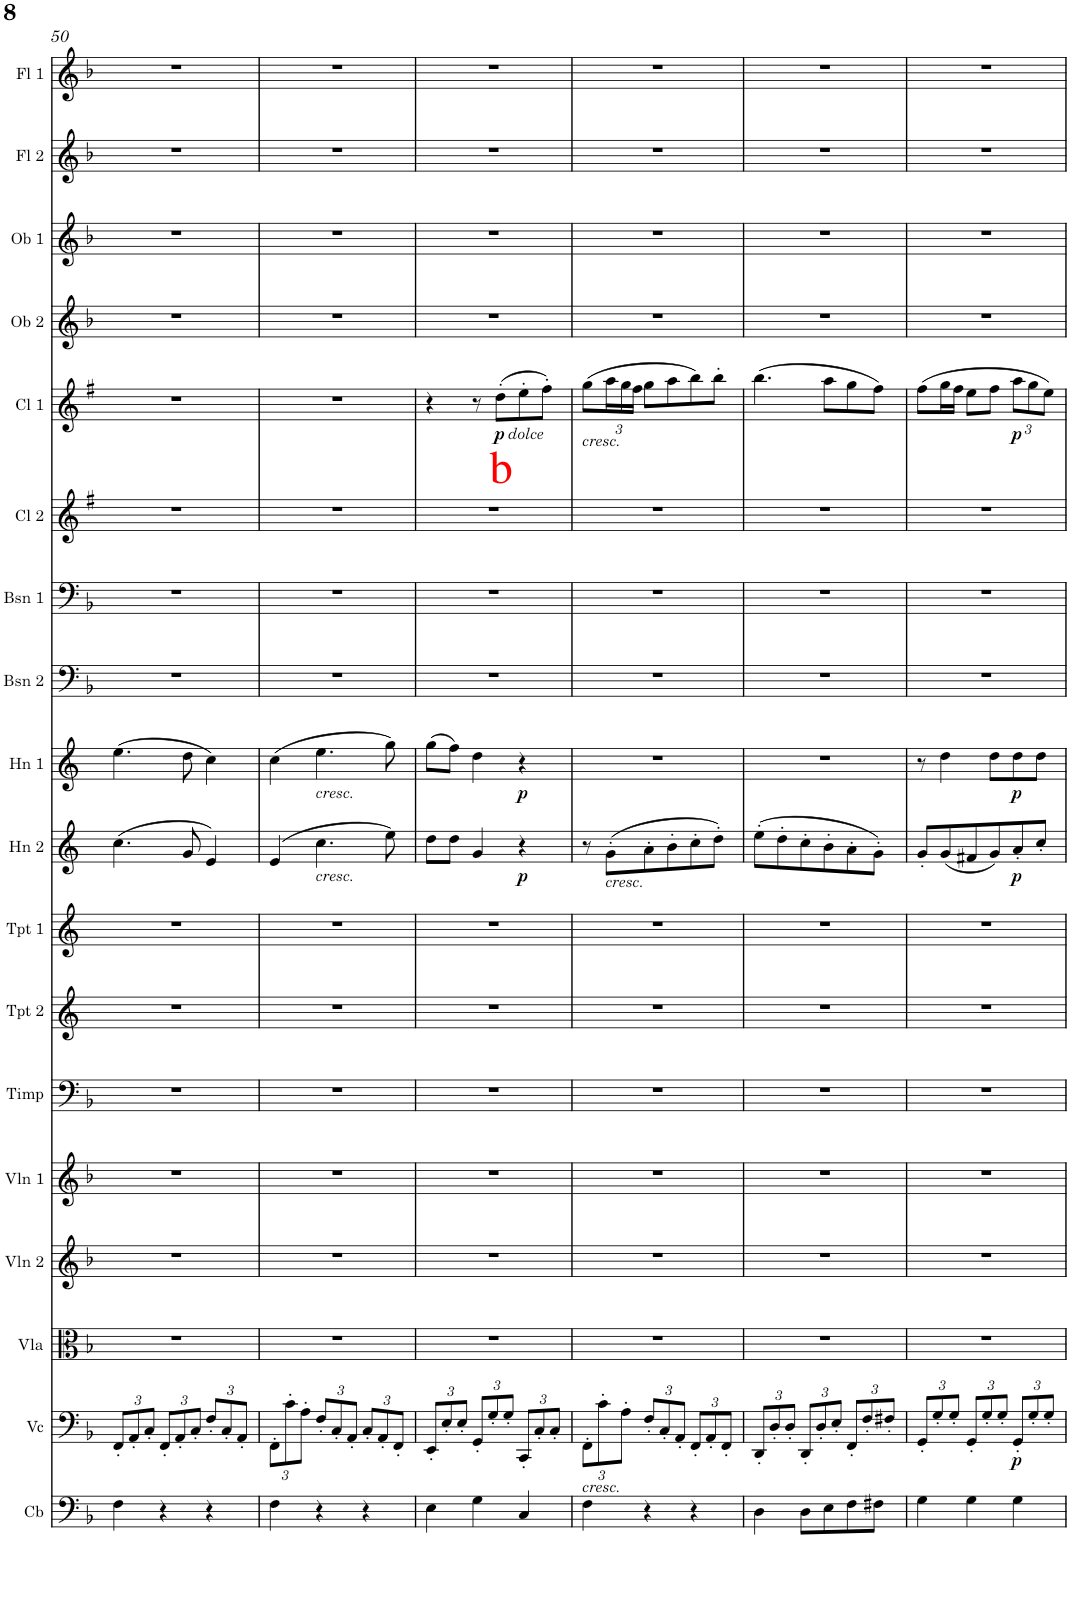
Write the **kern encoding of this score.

**kern	**kern	**dynam	**kern	**kern	**kern	**kern	**kern	**kern	**kern	**dynam	**kern	**dynam	**kern	**kern	**kern	**kern	**text	**dynam	**kern	**kern	**kern	**kern
*part18	*part17	*part17	*part16	*part15	*part14	*part13	*part12	*part11	*part10	*part10	*part9	*part9	*part8	*part7	*part6	*part5	*part5	*part5	*part4	*part3	*part2	*part1
*staff18	*staff17	*staff17	*staff16	*staff15	*staff14	*staff13	*staff12	*staff11	*staff10	*staff10	*staff9	*staff9	*staff8	*staff7	*staff6	*staff5	*staff5	*staff5	*staff4	*staff3	*staff2	*staff1
*I"Contrabass	*I"Violoncello	*	*I"Viola	*I"Violin 2	*I"Violin 1	*I"Timpani	*I"F Trumpet 2	*I"F Trumpet 1	*I"F Horn 2	*	*I"F Horn 1	*	*I"Bassoon 2	*I"Bassoon 1	*I"Bb Clarinet 2	*I"Bb Clarinet 1	*	*	*I"Oboe 2	*I"Oboe 1	*I"Flute 2	*I"Flute 1
*I'Cb	*I'Vc	*	*I'Vla	*I'Vln 2	*I'Vln 1	*I'Timp	*I'Tpt 2	*I'Tpt 1	*I'Hn 2	*	*I'Hn 1	*	*I'Bsn 2	*I'Bsn 1	*I'Cl 2	*I'Cl 1	*	*	*I'Ob 2	*I'Ob 1	*I'Fl 2	*I'Fl 1
!!LO:PB:g=z
*clefF4	*clefF4	*	*clefC3	*clefG2	*clefG2	*clefF4	*clefG2	*clefG2	*clefG2	*	*clefG2	*	*clefF4	*clefF4	*clefG2	*clefG2	*	*	*clefG2	*clefG2	*clefG2	*clefG2
*Trd7c12	*	*	*	*	*	*	*Trd-3c-5	*Trd-3c-5	*Trd4c7	*	*Trd4c7	*	*	*	*Trd1c2	*Trd1c2	*	*	*	*	*	*
*k[b-]	*k[b-]	*	*k[b-]	*k[b-]	*k[b-]	*k[b-]	*k[]	*k[]	*k[]	*	*k[]	*	*k[b-]	*k[b-]	*k[f#]	*k[f#]	*	*	*k[b-]	*k[b-]	*k[b-]	*k[b-]
*M3/4	*M3/4	*	*M3/4	*M3/4	*M3/4	*M3/4	*M3/4	*M3/4	*M3/4	*	*M3/4	*	*M3/4	*M3/4	*M3/4	*M3/4	*	*	*M3/4	*M3/4	*M3/4	*M3/4
*	*Xbrackettup	*	*	*	*	*	*	*	*	*	*	*	*	*	*	*	*	*	*	*	*	*
=50	=50	=50	=50	=50	=50	=50	=50	=50	=50	=50	=50	=50	=50	=50	=50	=50	=50	=50	=50	=50	=50	=50
4F\	12FF'/L	.	2.r	2.r	2.r	2.r	2.r	2.r	(4.cc\	.	(4.ee\	.	2.r	2.r	2.r	2.r	.	.	2.r	2.r	2.r	2.r
.	12AA'/	.	.	.	.	.	.	.	.	.	.	.	.	.	.	.	.	.	.	.	.	.
.	12C'/J	.	.	.	.	.	.	.	.	.	.	.	.	.	.	.	.	.	.	.	.	.
4r	12FF'/L	.	.	.	.	.	.	.	.	.	.	.	.	.	.	.	.	.	.	.	.	.
.	12AA'/	.	.	.	.	.	.	.	.	.	.	.	.	.	.	.	.	.	.	.	.	.
.	.	.	.	.	.	.	.	.	8g/	.	8dd\	.	.	.	.	.	.	.	.	.	.	.
.	12C'/J	.	.	.	.	.	.	.	.	.	.	.	.	.	.	.	.	.	.	.	.	.
4r	12F'/L	.	.	.	.	.	.	.	4e/)	.	4cc\)	.	.	.	.	.	.	.	.	.	.	.
.	12C'/	.	.	.	.	.	.	.	.	.	.	.	.	.	.	.	.	.	.	.	.	.
.	12AA'/J	.	.	.	.	.	.	.	.	.	.	.	.	.	.	.	.	.	.	.	.	.
=51	=51	=51	=51	=51	=51	=51	=51	=51	=51	=51	=51	=51	=51	=51	=51	=51	=51	=51	=51	=51	=51	=51
4F\	12FF'\L	.	2.r	2.r	2.r	2.r	2.r	2.r	(4e/	.	(4cc\	.	2.r	2.r	2.r	2.r	.	.	2.r	2.r	2.r	2.r
.	12c'\	.	.	.	.	.	.	.	.	.	.	.	.	.	.	.	.	.	.	.	.	.
.	12A'\J	.	.	.	.	.	.	.	.	.	.	.	.	.	.	.	.	.	.	.	.	.
!	!	!	!	!	!	!	!	!	!	!	!LO:TX:b:i:t=cresc.	!	!	!	!	!	!	!	!	!	!	!
!	!	!	!	!	!	!	!	!	!LO:TX:b:i:t=cresc.	!	!	!	!	!	!	!	!	!	!	!	!	!
4r	12F'/L	.	.	.	.	.	.	.	4.cc\	.	4.ee\	.	.	.	.	.	.	.	.	.	.	.
.	12C'/	.	.	.	.	.	.	.	.	.	.	.	.	.	.	.	.	.	.	.	.	.
.	12AA'/J	.	.	.	.	.	.	.	.	.	.	.	.	.	.	.	.	.	.	.	.	.
4r	12C'/L	.	.	.	.	.	.	.	.	.	.	.	.	.	.	.	.	.	.	.	.	.
.	12AA'/	.	.	.	.	.	.	.	.	.	.	.	.	.	.	.	.	.	.	.	.	.
.	.	.	.	.	.	.	.	.	8ee\)	.	8gg\)	.	.	.	.	.	.	.	.	.	.	.
.	12FF'/J	.	.	.	.	.	.	.	.	.	.	.	.	.	.	.	.	.	.	.	.	.
=52	=52	=52	=52	=52	=52	=52	=52	=52	=52	=52	=52	=52	=52	=52	=52	=52	=52	=52	=52	=52	=52	=52
4E\	12EE'/L	.	2.r	2.r	2.r	2.r	2.r	2.r	8dd\L	.	(8gg\L	.	2.r	2.r	2.r	4r	.	.	2.r	2.r	2.r	2.r
.	12E'/	.	.	.	.	.	.	.	.	.	.	.	.	.	.	.	.	.	.	.	.	.
.	.	.	.	.	.	.	.	.	8dd\J	.	8ff\J)	.	.	.	.	.	.	.	.	.	.	.
.	12E'/J	.	.	.	.	.	.	.	.	.	.	.	.	.	.	.	.	.	.	.	.	.
4G\	12GG'/L	.	.	.	.	.	.	.	4g/	.	4dd\	.	.	.	.	8r	.	.	.	.	.	.
.	12G'/	.	.	.	.	.	.	.	.	.	.	.	.	.	.	.	.	.	.	.	.	.
!	!	!	!	!	!	!	!	!	!	!	!	!	!	!	!	!LO:TX:b:i:t=dolce	!	!	!	!	!	!
!	!	!	!	!	!	!	!	!	!	!	!	!	!	!	!	!	!LO:LY:b:color=#FF0000	!LO:DY:b	!	!	!	!
.	.	.	.	.	.	.	.	.	.	.	.	.	.	.	.	(8dd'\L	b	p	.	.	.	.
.	12G'/J	.	.	.	.	.	.	.	.	.	.	.	.	.	.	.	.	.	.	.	.	.
!	!	!	!	!	!	!	!	!	!	!LO:DY:b	!	!LO:DY:b	!	!	!	!	!	!	!	!	!	!
4C/	12CC'/L	.	.	.	.	.	.	.	4r	p	4r	p	.	.	.	8ee'\	.	.	.	.	.	.
.	12C'/	.	.	.	.	.	.	.	.	.	.	.	.	.	.	.	.	.	.	.	.	.
.	.	.	.	.	.	.	.	.	.	.	.	.	.	.	.	8ff#'\J)	.	.	.	.	.	.
.	12C'/J	.	.	.	.	.	.	.	.	.	.	.	.	.	.	.	.	.	.	.	.	.
=53	=53	=53	=53	=53	=53	=53	=53	=53	=53	=53	=53	=53	=53	=53	=53	=53	=53	=53	=53	=53	=53	=53
!	!	!	!	!	!	!	!	!	!	!	!	!	!	!	!	!LO:TX:b:i:t=cresc.	!	!	!	!	!	!
!	!LO:TX:b:i:t=cresc.	!	!	!	!	!	!	!	!	!	!	!	!	!	!	!	!	!	!	!	!	!
4F\	12FF'\L	.	2.r	2.r	2.r	2.r	2.r	2.r	8r	.	2.r	.	2.r	2.r	2.r	(8gg\L	.	.	2.r	2.r	2.r	2.r
.	12c'\	.	.	.	.	.	.	.	.	.	.	.	.	.	.	.	.	.	.	.	.	.
*	*	*	*	*	*	*	*	*	*	*	*	*	*	*	*	*Xbrackettup	*	*	*	*	*	*
!	!	!	!	!	!	!	!	!	!LO:TX:b:i:t=cresc.	!	!	!	!	!	!	!	!	!	!	!	!	!
.	.	.	.	.	.	.	.	.	(8g'\L	.	.	.	.	.	.	24aa\L	.	.	.	.	.	.
.	12A'\J	.	.	.	.	.	.	.	.	.	.	.	.	.	.	24gg\	.	.	.	.	.	.
.	.	.	.	.	.	.	.	.	.	.	.	.	.	.	.	24ff#\JJ	.	.	.	.	.	.
4r	12F'/L	.	.	.	.	.	.	.	8a'\	.	.	.	.	.	.	8gg\L	.	.	.	.	.	.
.	12C'/	.	.	.	.	.	.	.	.	.	.	.	.	.	.	.	.	.	.	.	.	.
.	.	.	.	.	.	.	.	.	8b'\	.	.	.	.	.	.	8aa\	.	.	.	.	.	.
.	12AA'/J	.	.	.	.	.	.	.	.	.	.	.	.	.	.	.	.	.	.	.	.	.
4r	12FF'/L	.	.	.	.	.	.	.	8cc'\	.	.	.	.	.	.	8bb\)	.	.	.	.	.	.
.	12AA'/	.	.	.	.	.	.	.	.	.	.	.	.	.	.	.	.	.	.	.	.	.
.	.	.	.	.	.	.	.	.	8dd'\J)	.	.	.	.	.	.	8bb'\J	.	.	.	.	.	.
.	12FF'/J	.	.	.	.	.	.	.	.	.	.	.	.	.	.	.	.	.	.	.	.	.
=54	=54	=54	=54	=54	=54	=54	=54	=54	=54	=54	=54	=54	=54	=54	=54	=54	=54	=54	=54	=54	=54	=54
4D\	12DD'/L	.	2.r	2.r	2.r	2.r	2.r	2.r	(8ee'\L	.	2.r	.	2.r	2.r	2.r	(4.bb\	.	.	2.r	2.r	2.r	2.r
.	12D'/	.	.	.	.	.	.	.	.	.	.	.	.	.	.	.	.	.	.	.	.	.
.	.	.	.	.	.	.	.	.	8dd'\	.	.	.	.	.	.	.	.	.	.	.	.	.
.	12D'/J	.	.	.	.	.	.	.	.	.	.	.	.	.	.	.	.	.	.	.	.	.
8D\L	12DD'/L	.	.	.	.	.	.	.	8cc'\	.	.	.	.	.	.	.	.	.	.	.	.	.
.	12D'/	.	.	.	.	.	.	.	.	.	.	.	.	.	.	.	.	.	.	.	.	.
8E\	.	.	.	.	.	.	.	.	8b'\	.	.	.	.	.	.	8aa\L	.	.	.	.	.	.
.	12E'/J	.	.	.	.	.	.	.	.	.	.	.	.	.	.	.	.	.	.	.	.	.
8F\	12FF'/L	.	.	.	.	.	.	.	8a'\	.	.	.	.	.	.	8gg\	.	.	.	.	.	.
.	12F'/	.	.	.	.	.	.	.	.	.	.	.	.	.	.	.	.	.	.	.	.	.
8F#X\J	.	.	.	.	.	.	.	.	8g'\J)	.	.	.	.	.	.	8ff#\J)	.	.	.	.	.	.
.	12F#X'/J	.	.	.	.	.	.	.	.	.	.	.	.	.	.	.	.	.	.	.	.	.
=55	=55	=55	=55	=55	=55	=55	=55	=55	=55	=55	=55	=55	=55	=55	=55	=55	=55	=55	=55	=55	=55	=55
4G\	12GG'/L	.	2.r	2.r	2.r	2.r	2.r	2.r	8g'/L	.	8r	.	2.r	2.r	2.r	(8ff#\L	.	.	2.r	2.r	2.r	2.r
.	12G'/	.	.	.	.	.	.	.	.	.	.	.	.	.	.	.	.	.	.	.	.	.
.	.	.	.	.	.	.	.	.	(8g/	.	4dd\	.	.	.	.	16gg\L	.	.	.	.	.	.
.	12G'/J	.	.	.	.	.	.	.	.	.	.	.	.	.	.	.	.	.	.	.	.	.
.	.	.	.	.	.	.	.	.	.	.	.	.	.	.	.	16ff#\JJ	.	.	.	.	.	.
4G\	12GG'/L	.	.	.	.	.	.	.	8f#X/	.	.	.	.	.	.	8ee\L	.	.	.	.	.	.
.	12G'/	.	.	.	.	.	.	.	.	.	.	.	.	.	.	.	.	.	.	.	.	.
.	.	.	.	.	.	.	.	.	8g/)	.	8dd\L	.	.	.	.	8ff#\J	.	.	.	.	.	.
.	12G'/J	.	.	.	.	.	.	.	.	.	.	.	.	.	.	.	.	.	.	.	.	.
!	!	!LO:DY:b	!	!	!	!	!	!	!	!LO:DY:b	!	!LO:DY:b	!	!	!	!	!	!LO:DY:b	!	!	!	!
4G\	12GG'/L	p	.	.	.	.	.	.	8a'/	p	8dd\	p	.	.	.	12aa\L	.	p	.	.	.	.
.	12G'/	.	.	.	.	.	.	.	.	.	.	.	.	.	.	12gg\	.	.	.	.	.	.
.	.	.	.	.	.	.	.	.	8cc'/J	.	8dd\J	.	.	.	.	.	.	.	.	.	.	.
.	12G'/J	.	.	.	.	.	.	.	.	.	.	.	.	.	.	12ee\J)	.	.	.	.	.	.
=	=	=	=	=	=	=	=	=	=	=	=	=	=	=	=	=	=	=	=	=	=	=
*-	*-	*-	*-	*-	*-	*-	*-	*-	*-	*-	*-	*-	*-	*-	*-	*-	*-	*-	*-	*-	*-	*-
